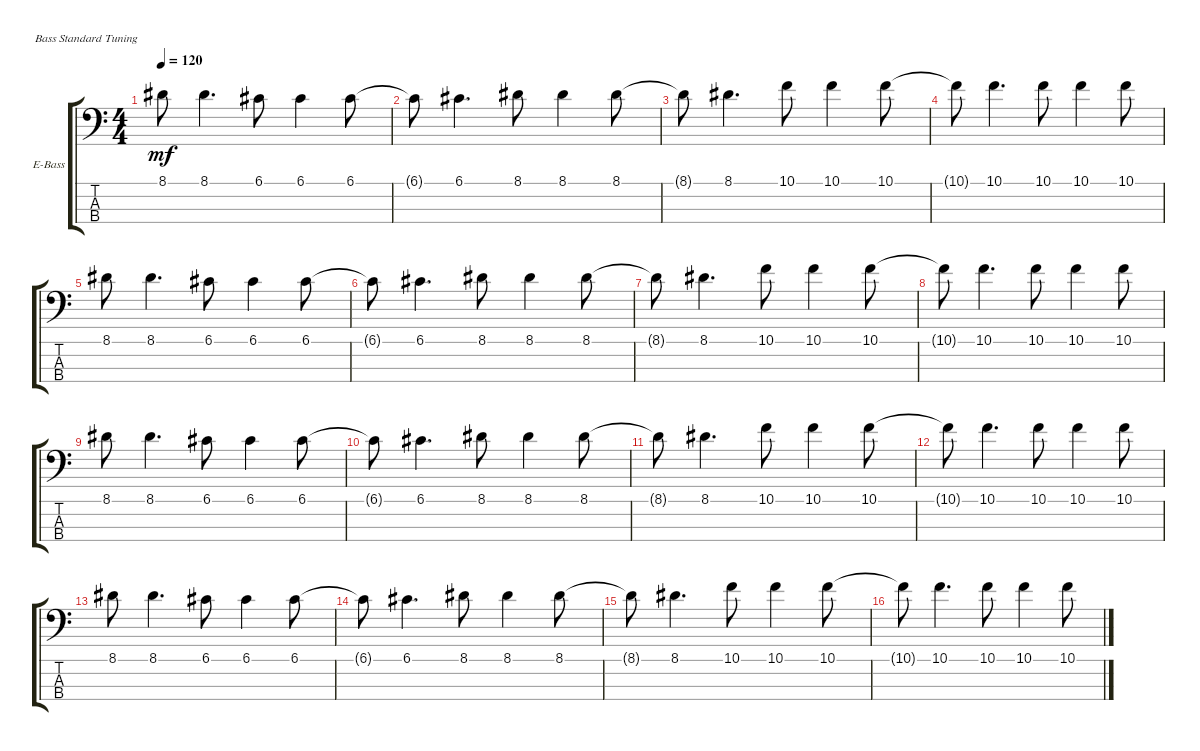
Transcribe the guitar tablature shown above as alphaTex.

\defaultSystemsLayout 4
\bracketExtendMode groupsimilarinstruments
\firstSystemTrackNameOrientation horizontal
\otherSystemsTrackNameOrientation horizontal
\track ("Electric Bass" "E-Bass") {instrument electricbassfinger}
\staff {score tabs}
\tuning (G2 D2 A1 E1)
\ts (4 4)
\tempo 120
\clef f4
\scale
0.333333
\ks c
8.1.8{dy mf} 8.1.4{d} 6.1.8 6.1.4 6.1.8 |
\scale
0.333333 6.1{t}.8 6.1.4{d} 8.1.8 8.1.4 8.1.8 |
\scale
0.333333 8.1{t}.8 8.1.4{d} 10.1.8 10.1.4 10.1.8 |
\scale
0.333333 10.1{t}.8 10.1.4{d} 10.1.8 10.1.4 10.1.8 |
\scale
0.333333 8.1.8 8.1.4{d} 6.1.8 6.1.4 6.1.8 |
\scale
0.333333 6.1{t}.8 6.1.4{d} 8.1.8 8.1.4 8.1.8 |
\scale
0.333333 8.1{t}.8 8.1.4{d} 10.1.8 10.1.4 10.1.8 |
\scale
0.333333 10.1{t}.8 10.1.4{d} 10.1.8 10.1.4 10.1.8 |
\scale
0.333333 8.1.8 8.1.4{d} 6.1.8 6.1.4 6.1.8 |
\scale
0.333333 6.1{t}.8 6.1.4{d} 8.1.8 8.1.4 8.1.8 |
\scale
0.333333 8.1{t}.8 8.1.4{d} 10.1.8 10.1.4 10.1.8 |
\scale
0.333333 10.1{t}.8 10.1.4{d} 10.1.8 10.1.4 10.1.8 |
\scale
0.333333 8.1.8 8.1.4{d} 6.1.8 6.1.4 6.1.8 |
\scale
0.333333 6.1{t}.8 6.1.4{d} 8.1.8 8.1.4 8.1.8 |
\scale
0.333333 8.1{t}.8 8.1.4{d} 10.1.8 10.1.4 10.1.8 |
\scale
0.333333 10.1{t}.8 10.1.4{d} 10.1.8 10.1.4 10.1.8
